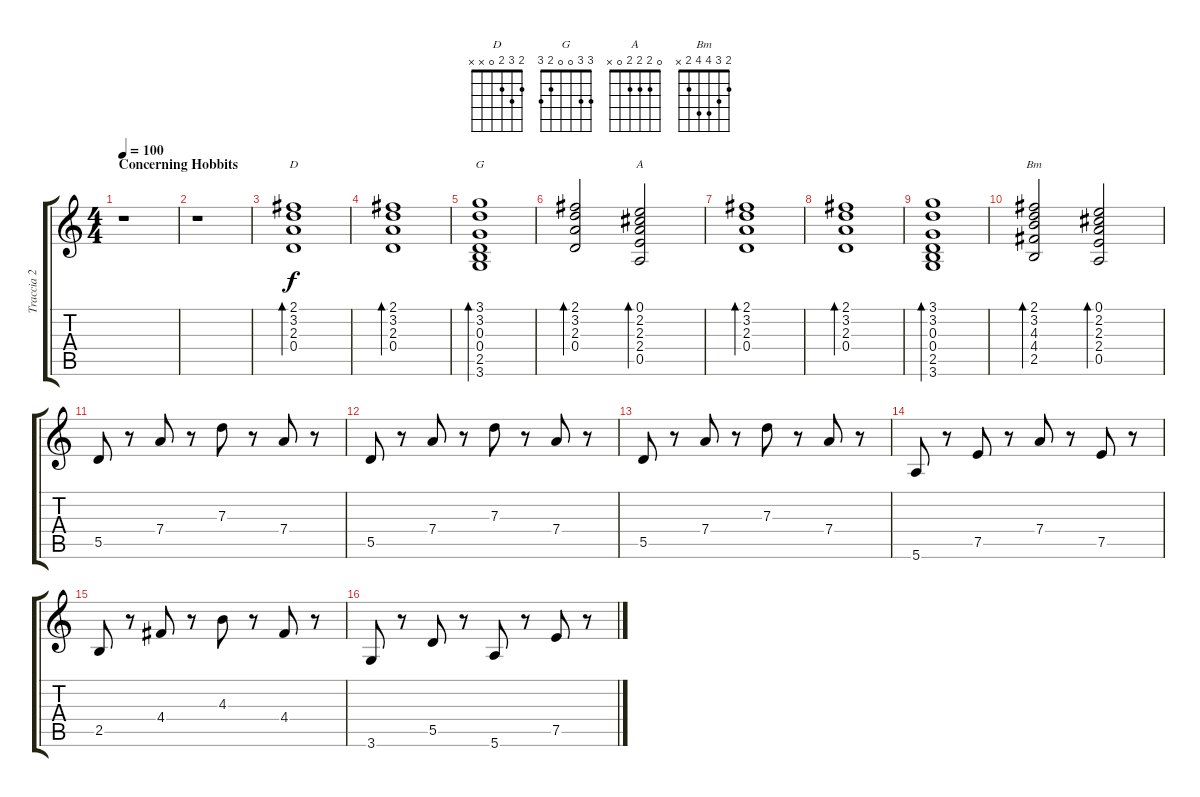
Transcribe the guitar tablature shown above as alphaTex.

\track ("Traccia 2" "Traccia 2") {instrument acousticguitarnylon}
\staff {score tabs}
\tuning (E4 B3 G3 D3 A2 E2) {hide}
\chord ("D" 2 3 2 0 x x)
\chord ("G" 3 3 0 0 2 3)
\chord ("A" 0 2 2 2 0 x)
\chord ("Bm" 2 3 4 4 2 x)
\ts (4 4)
\section ("" "Concerning Hobbits")
\tempo 100
\clef g2
\ks c
r.1{dy f instrument acousticguitarnylon} |
r.1 |
(2.1 3.2 2.3 0.4).1{bd 120 ch "D"} |
(2.1 3.2 2.3 0.4).1{bd 120} |
(3.1 3.2 0.3 0.4 2.5 3.6).1{bd 120 ch "G"} |
(2.1 3.2 2.3 0.4).2{bd 120} (0.1 2.2 2.3 2.4 0.5).2{bd 120 ch "A"} |
(2.1 3.2 2.3 0.4).1{bd 120} |
(2.1 3.2 2.3 0.4).1{bd 120} |
(3.1 3.2 0.3 0.4 2.5 3.6).1{bd 120} |
(2.1 3.2 4.3 4.4 2.5).2{bd 120 ch "Bm"} (0.1 2.2 2.3 2.4 0.5).2{bd 120} |
5.5.8 r.8 7.4.8 r.8 7.3.8 r.8 7.4.8 r.8 |
5.5.8 r.8 7.4.8 r.8 7.3.8 r.8 7.4.8 r.8 |
5.5.8 r.8 7.4.8 r.8 7.3.8 r.8 7.4.8 r.8 |
5.6.8 r.8 7.5.8 r.8 7.4.8 r.8 7.5.8 r.8 |
2.5.8 r.8 4.4.8 r.8 4.3.8 r.8 4.4.8 r.8 |
3.6.8 r.8 5.5.8 r.8 5.6.8 r.8 7.5.8 r.8
